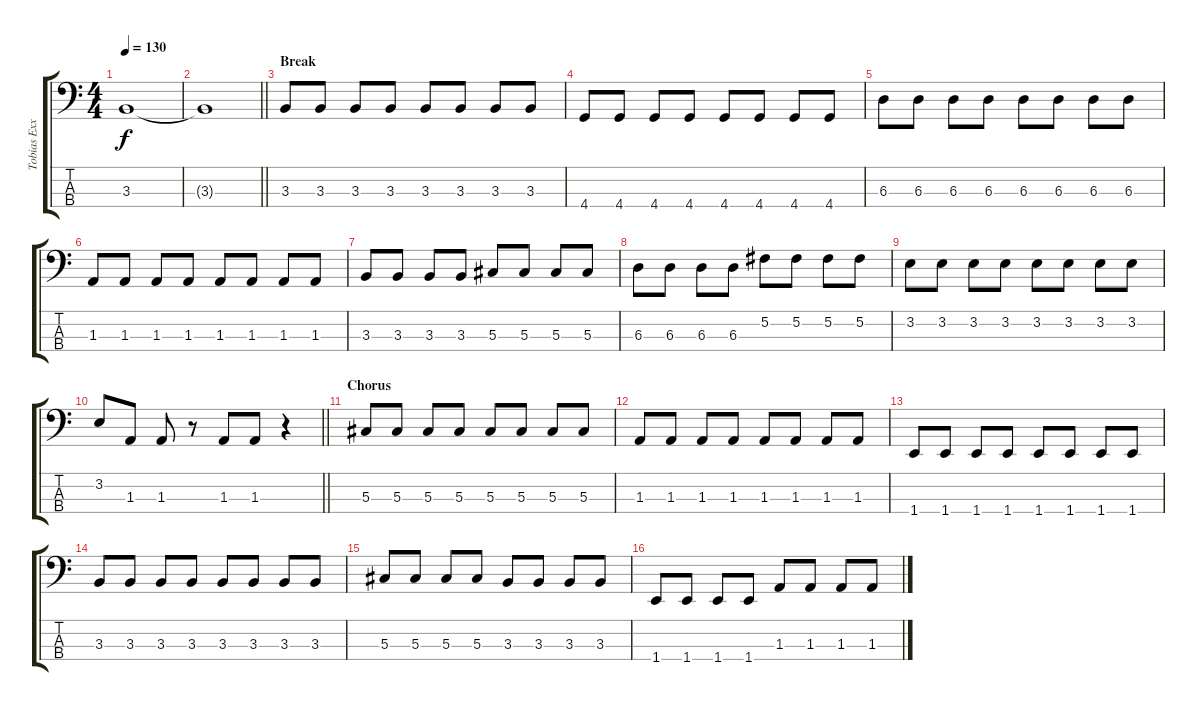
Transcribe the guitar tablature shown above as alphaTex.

\track ("Tobias Exxel" "Tobias Exx") {instrument electricbassfinger}
\staff {score tabs}
\tuning (Gb2 Db2 Ab1 Eb1) {hide}
\ts (4 4)
\tempo 130
\clef f4
\ks c
3.3.1{dy f} |
\barLineRight lightlight
3.3{t}.1 |
\section ("" "Break")
3.3.8 3.3.8 3.3.8 3.3.8 3.3.8 3.3.8 3.3.8 3.3.8 |
4.4.8 4.4.8 4.4.8 4.4.8 4.4.8 4.4.8 4.4.8 4.4.8 |
6.3.8 6.3.8 6.3.8 6.3.8 6.3.8 6.3.8 6.3.8 6.3.8 |
1.3.8 1.3.8 1.3.8 1.3.8 1.3.8 1.3.8 1.3.8 1.3.8 |
3.3.8 3.3.8 3.3.8 3.3.8 5.3.8 5.3.8 5.3.8 5.3.8 |
6.3.8 6.3.8 6.3.8 6.3.8 5.2.8 5.2.8 5.2.8 5.2.8 |
3.2.8 3.2.8 3.2.8 3.2.8 3.2.8 3.2.8 3.2.8 3.2.8 |
\barLineRight lightlight
3.2.8 1.3.8 1.3.8 r.8 1.3.8 1.3.8 r.4 |
\section ("" "Chorus")
5.3.8 5.3.8 5.3.8 5.3.8 5.3.8 5.3.8 5.3.8 5.3.8 |
1.3.8 1.3.8 1.3.8 1.3.8 1.3.8 1.3.8 1.3.8 1.3.8 |
1.4.8 1.4.8 1.4.8 1.4.8 1.4.8 1.4.8 1.4.8 1.4.8 |
3.3.8 3.3.8 3.3.8 3.3.8 3.3.8 3.3.8 3.3.8 3.3.8 |
5.3.8 5.3.8 5.3.8 5.3.8 3.3.8 3.3.8 3.3.8 3.3.8 |
1.4.8 1.4.8 1.4.8 1.4.8 1.3.8 1.3.8 1.3.8 1.3.8
